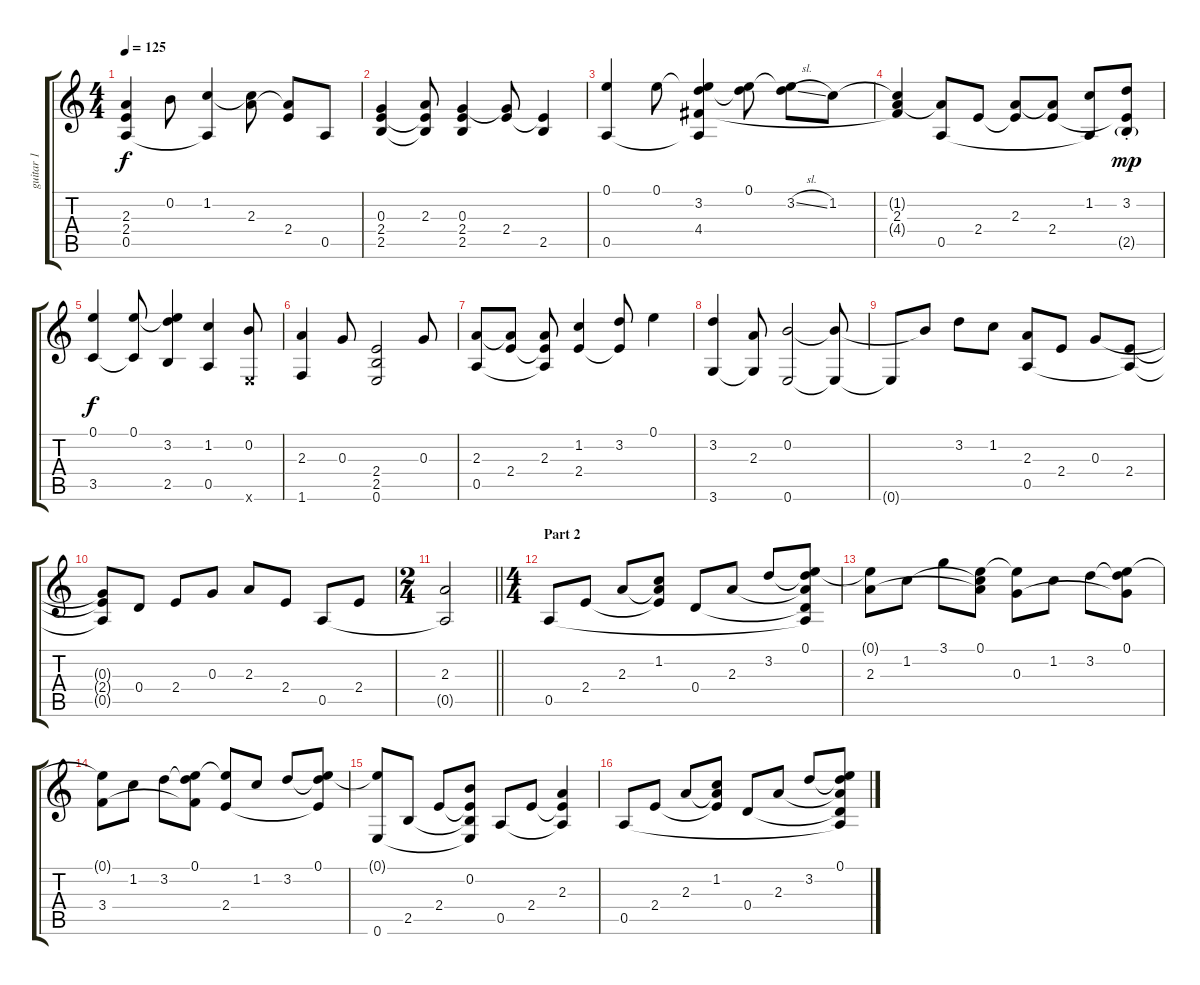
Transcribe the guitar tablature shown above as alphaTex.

\track ("guitar 1" "guitar 1") {instrument acousticguitarsteel}
\staff {score tabs}
\tuning (E4 B3 G3 D3 A2 E2) {hide}
\ts (4 4)
\tempo 125
\clef g2
\ks c
(2.3 2.4 0.5).4{dy f} 0.2.8 (1.2 0.5{t}).4 (1.2{t} 2.3).8 (2.3{t} 2.4).8 0.5.8 |
(0.3 2.4 2.5).4 (2.3 2.4{t} 2.5{t}).8 (0.3 2.4 2.5).4 (0.3{t} 2.4).8 (2.4{t} 2.5).4 |
(0.1 0.5).4 0.1.8 (0.1{t} 3.2 4.4 0.5{t}).4 (0.1 3.2{t}).8 (0.1{t} 3.2{sl}).8 1.2.8 |
(1.2{t} 2.3 4.4{t}).4 (2.3{t} 0.5).8 2.4.8 (2.3 2.4{t}).8 (2.3{t} 2.4).8 (1.2 0.5{t}).8 (3.2{st} 2.4{t} 2.5{g}).8{dy mp} |
(0.1 3.5).4{dy f} (0.1 3.5{t}).8 (0.1{t} 3.2 2.5).4 (1.2 0.5).4 (0.2 0.6{x}).8 |
(2.3 1.6).4 0.3.8 (2.4 2.5 0.6).2 0.3.8 |
(2.3 0.5).8 (2.3{t} 2.4).8 (2.3 2.4{t} 0.5{t}).8 (1.2 2.4).4 (3.2 2.4{t}).8 0.1.4 |
(3.2 3.6).4 (2.3 3.6{t}).8 (0.2 0.6).2 (0.2{t} 0.6{t}).8 |
0.6{t}.8 0.2{t}.8 3.2.8 1.2.8 (2.3 0.5).8 2.4.8 0.3.8 (2.4 0.5{t}).8 |
(0.3{t} 2.4{t} 0.5{t}).8 0.4.8 2.4.8 0.3.8 2.3.8 2.4.8 0.5.8 2.4.8 |
\ts (2 4)
\barLineRight lightlight
(2.3 0.5{t}).2 |
\ts (4 4)
\section ("" "Part 2")
0.5.8 2.4.8 2.3.8 (1.2 2.3{t} 2.4{t}).8 0.4.8 2.3.8 3.2.8 (0.1 3.2{t} 2.3{t} 0.4{t} 0.5{t}).8 |
(0.1{t} 2.3).8 1.2.8 3.1.8 (0.1 1.2{t} 2.3{t}).8 (0.1{t} 0.3).8 1.2.8 3.2.8 (0.1 3.2{t} 0.3{t}).8 |
(0.1{t} 3.4).8 1.2.8 3.2.8 (0.1 3.2{t} 3.4{t}).8 (0.1{t} 2.4).8 1.2.8 3.2.8 (0.1 3.2{t} 2.4{t}).8 |
(0.1{t} 0.6).8 2.5.8 2.4.8 (0.2 2.4{t} 2.5{t} 0.6{t}).8 0.5.8 2.4.8 (2.3 2.4{t} 0.5{t}).4 |
0.5.8 2.4.8 2.3.8 (1.2 2.3{t} 2.4{t}).8 0.4.8 2.3.8 3.2.8 (0.1 3.2{t} 2.3{t} 0.4{t} 0.5{t}).8
